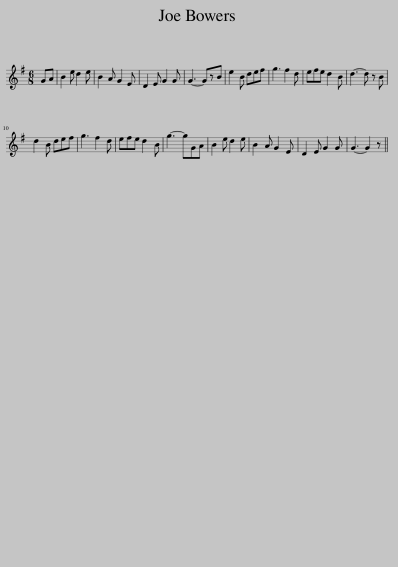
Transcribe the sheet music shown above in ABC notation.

X:1
L:1/8
M:6/8
I:linebreak $
K:G
V:1 treble
V:1
 GA | B2 e d2 e | B2 A G2 E | D2 E G2 G | G3- GzB | %5
 e2 B def | g3 f2 d | efe d2 B | d3- d z B |$ d2 B def | %10
 g3 f2 d | efe d2 B | g3- gGA | B2 e d2 e | B2 A G2 E | %15
 D2 E G2 G | G3- G2 z || %17
